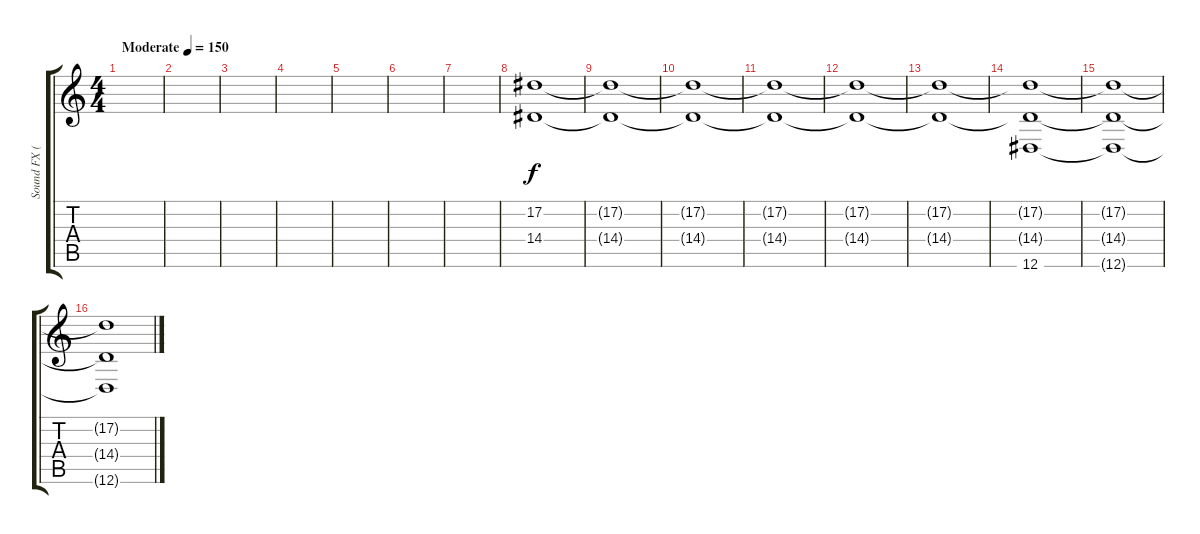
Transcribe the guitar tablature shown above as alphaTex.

\track ("Sound FX (Goblins)" "Sound FX (") {instrument fx6goblins}
\staff {score tabs}
\tuning (Eb4 Bb3 Gb3 Db3 Ab2 Eb2) {hide}
\ts (4 4)
\tempo (150 "Moderate")
\clef g2
\ks c
|
|
|
|
|
|
|
(17.2 14.4).1{volume 5} |
(17.2{t} 14.4{t}).1{volume 2} |
(17.2{t} 14.4{t}).1{volume 4} |
(17.2{t} 14.4{t}).1 |
(17.2{t} 14.4{t}).1 |
(17.2{t} 14.4{t}).1 |
(17.2{t} 14.4{t} 12.6).1{volume 5} |
(17.2{t} 14.4{t} 12.6{t}).1 |
(17.2{t} 14.4{t} 12.6{t}).1{volume 7}
